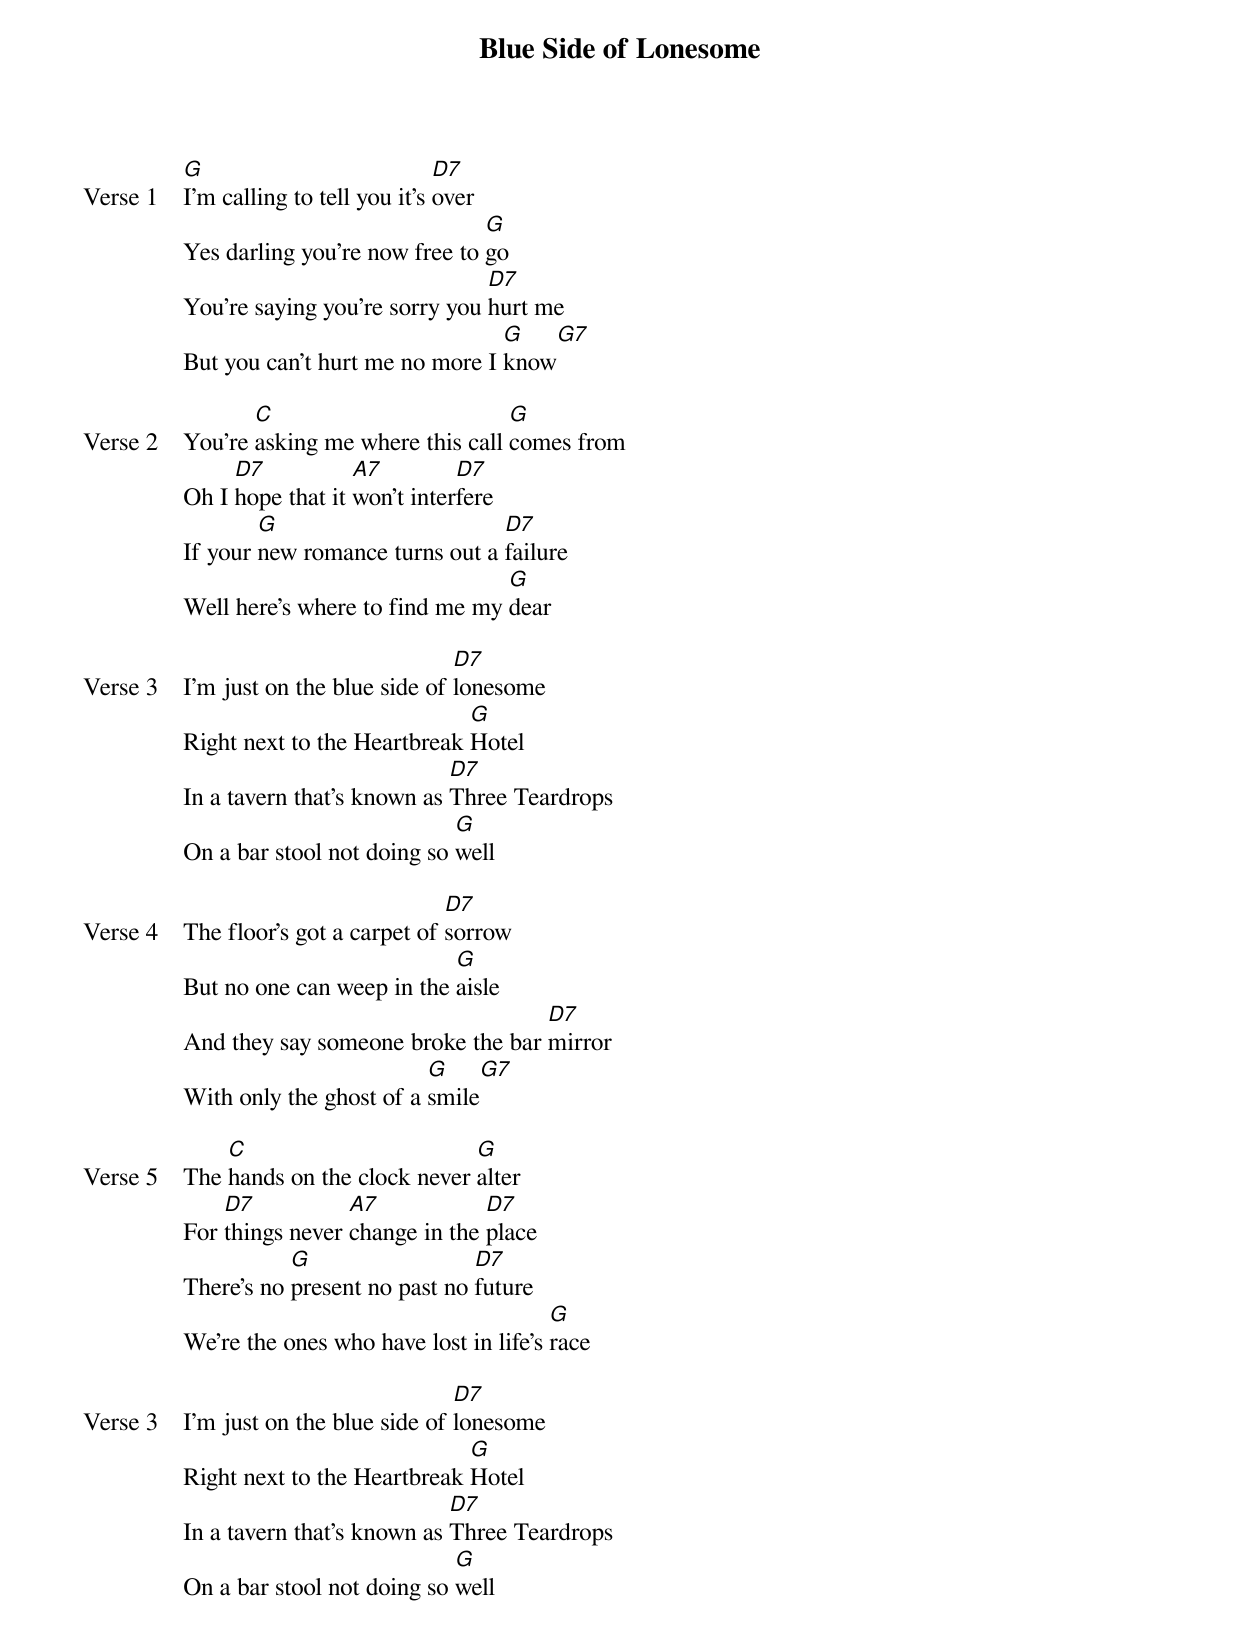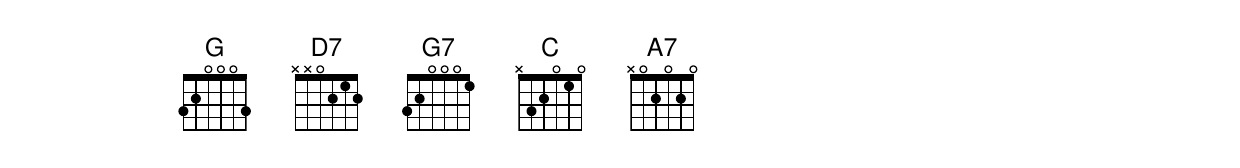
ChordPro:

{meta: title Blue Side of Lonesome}
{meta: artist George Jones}
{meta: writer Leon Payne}

{start_of_verse: Verse 1}
[G]I'm calling to tell you it's [D7]over
Yes darling you're now free to [G]go
You're saying you're sorry you [D7]hurt me
But you can't hurt me no more I [G]know[G7]
{end_of_verse}

{start_of_verse: Verse 2}
You're [C]asking me where this call [G]comes from
Oh I [D7]hope that it [A7]won't inter[D7]fere
If your [G]new romance turns out a [D7]failure
Well here's where to find me my [G]dear
{end_of_verse}

{start_of_verse: Verse 3}
I'm just on the blue side of [D7]lonesome
Right next to the Heartbreak [G]Hotel
In a tavern that's known as [D7]Three Teardrops
On a bar stool not doing so [G]well
{end_of_verse}

{start_of_verse: Verse 4}
The floor's got a carpet of [D7]sorrow
But no one can weep in the [G]aisle
And they say someone broke the bar [D7]mirror
With only the ghost of a [G]smile[G7]
{end_of_verse}

{start_of_verse: Verse 5}
The [C]hands on the clock never [G]alter
For [D7]things never [A7]change in the [D7]place
There's no [G]present no past no [D7]future
We're the ones who have lost in life's [G]race
{end_of_verse}

{start_of_verse: Verse 3}
I'm just on the blue side of [D7]lonesome
Right next to the Heartbreak [G]Hotel
In a tavern that's known as [D7]Three Teardrops
On a bar stool not doing so [G]well
{end_of_verse}
